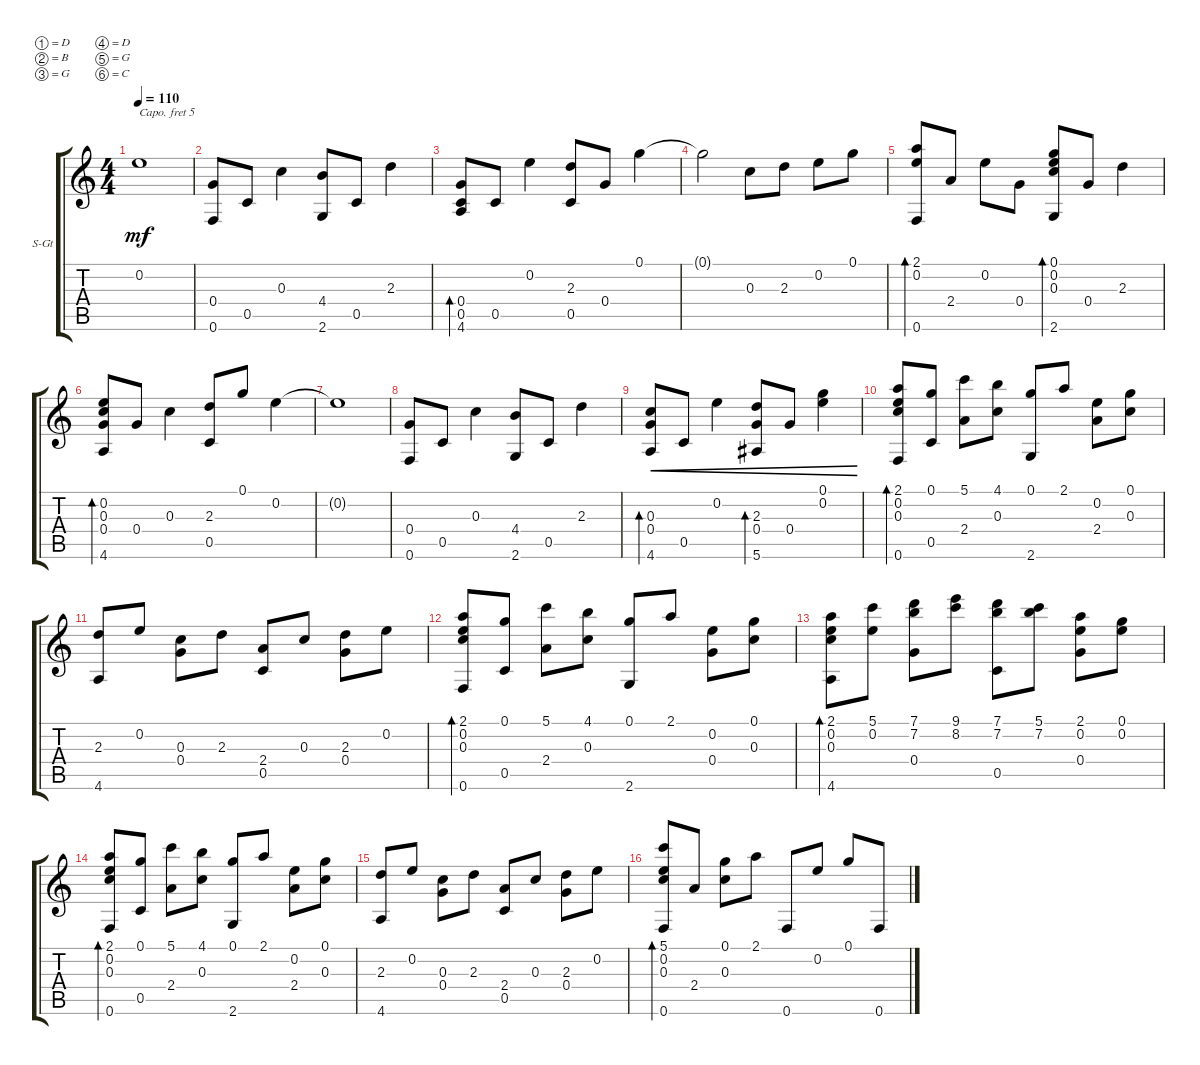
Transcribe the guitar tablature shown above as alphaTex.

\defaultSystemsLayout 4
\bracketExtendMode groupsimilarinstruments
\firstSystemTrackNameOrientation horizontal
\otherSystemsTrackNameOrientation horizontal
\track ("Guitar 1" "S-Gt") {instrument acousticguitarsteel}
\staff {score tabs}
\capo 5
\tuning (D4 B3 G3 D3 G2 C2)
\ts (4 4)
\tempo 110
\clef g2
\ks c
0.2{t}.1{dy mf} |
(0.4 0.6).8 0.5.8 0.3.4 (2.6 4.4).8 0.5.8 2.3.4 |
(4.6 0.5 0.4).8{bd 100} 0.5.8 0.2.4 (0.5 2.3).8 0.4.8 0.1.4 |
0.1{t}.2 0.3.8 2.3.8 0.2.8 0.1.8 |
(2.1 0.6 0.2).8{bd 100} 2.4.8 0.2.8 0.4.8 (2.6 0.1 0.2 0.3).8{bd 100} 0.4.8 2.3.4 |
(0.2 4.6 0.3 0.4).8{bd 100} 0.4.8 0.3.4 (0.5 2.3).8 0.1.8 0.2.4 |
0.2{t}.1 |
(0.4 0.6).8 0.5.8 0.3.4 (2.6 4.4).8 0.5.8 2.3.4 |
(4.6 0.4 0.3).8{bd 100 cre} 0.5.8{cre} 0.2.4{cre} (2.3 5.6 0.4).8{bd 100 cre} 0.4.8{cre} (0.1 0.2).4{cre} |
(2.1 0.6 0.2 0.3).8{bd 100} (0.1 0.5).8 (2.4 5.1).8 (0.3 4.1).8 (0.1 2.6).8 2.1.8 (0.2 2.4).8 (0.1 0.3).8 |
(4.6 2.3).8 0.2.8 (0.3 0.4).8 2.3.8 (0.5 2.4).8 0.3.8 (2.3 0.4).8 0.2.8 |
(2.1 0.6 0.2 0.3).8{bd 100} (0.1 0.5).8 (2.4 5.1).8 (0.3 4.1).8 (0.1 2.6).8 2.1.8 (0.2 0.4).8 (0.1 0.3).8 |
(4.6 2.1 0.3 0.2).8{bd 100} (5.1 0.2).8 (7.1 0.4 7.2).8 (9.1 8.2).8 (7.1 0.5 7.2).8 (5.1 7.2).8 (2.1 0.4 0.2).8 (0.1 0.2).8 |
(2.1 0.6 0.3 0.2).8{bd 100} (0.1 0.5).8 (2.4 5.1).8 (0.3 4.1).8 (0.1 2.6).8 2.1.8 (0.2 2.4).8 (0.1 0.3).8 |
(4.6 2.3).8 0.2.8 (0.3 0.4).8 2.3.8 (0.5 2.4).8 0.3.8 (2.3 0.4).8 0.2.8 |
(5.1 0.6 0.2 0.3).8{bd 100} 2.4.8 (0.3 0.1).8 2.1.8 0.6.8 0.2.8 0.1.8 0.6.8
